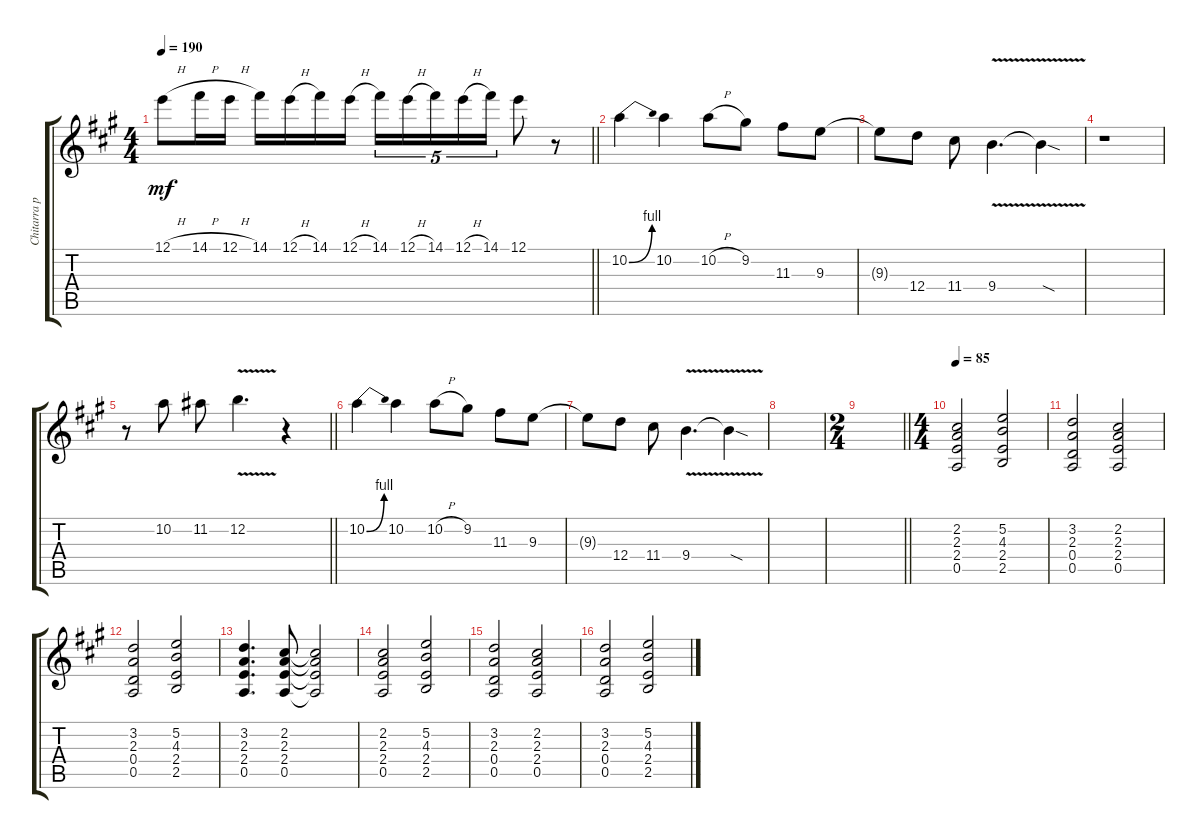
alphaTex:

\track ("Chitarra principale" "Chitarra p") {instrument distortionguitar}
\staff {score tabs}
\tuning (E4 B3 G3 D3 A2 E2) {hide}
\ts (4 4)
\tempo 190
\clef g2
\barLineRight lightlight
\ks a
12.1{h}.8{dy mf} 14.1{h}.16 12.1{h}.16 14.1.16 12.1{h}.16 14.1.16 12.1{h}.16 14.1.16{tu (5 4)} 12.1{h}.16{tu (5 4)} 14.1.16{tu (5 4)} 12.1{h}.16{tu (5 4)} 14.1.16{tu (5 4)} 12.1.8 r.8 |
10.2{be (bend 0 0 60 4)}.4 10.2.4 10.2{h}.8 9.2.8 11.3.8 9.3.8 |
9.3{t}.8 12.4.8 11.4.8 9.4{v}.4{d} 9.4{sod t}.4 |
r.1 |
\barLineRight lightlight
r.8 10.2.8 11.2.8 12.2{v}.4{d} r.4 |
10.2{be (bend 0 0 60 4)}.4 10.2.4 10.2{h}.8 9.2.8 11.3.8 9.3.8 |
9.3{t}.8 12.4.8 11.4.8 9.4{v}.4{d} 9.4{sod t}.4 |
|
\ts (2 4)
\barLineRight lightlight
|
\ts (4 4)
\tempo 85
(2.2 2.3 2.4 0.5).2 (5.2 4.3 2.4 2.5).2 |
(3.2 2.3 0.4 0.5).2 (2.2 2.3 2.4 0.5).2 |
(3.2 2.3 0.4 0.5).2 (5.2 4.3 2.4 2.5).2 |
(3.2 2.3 2.4 0.5).4{d} (2.2 2.3 2.4 0.5).8 (2.2{t} 2.3{t} 2.4{t} 0.5{t}).2 |
(2.2 2.3 2.4 0.5).2 (5.2 4.3 2.4 2.5).2 |
(3.2 2.3 0.4 0.5).2 (2.2 2.3 2.4 0.5).2 |
(3.2 2.3 0.4 0.5).2 (5.2 4.3 2.4 2.5).2
